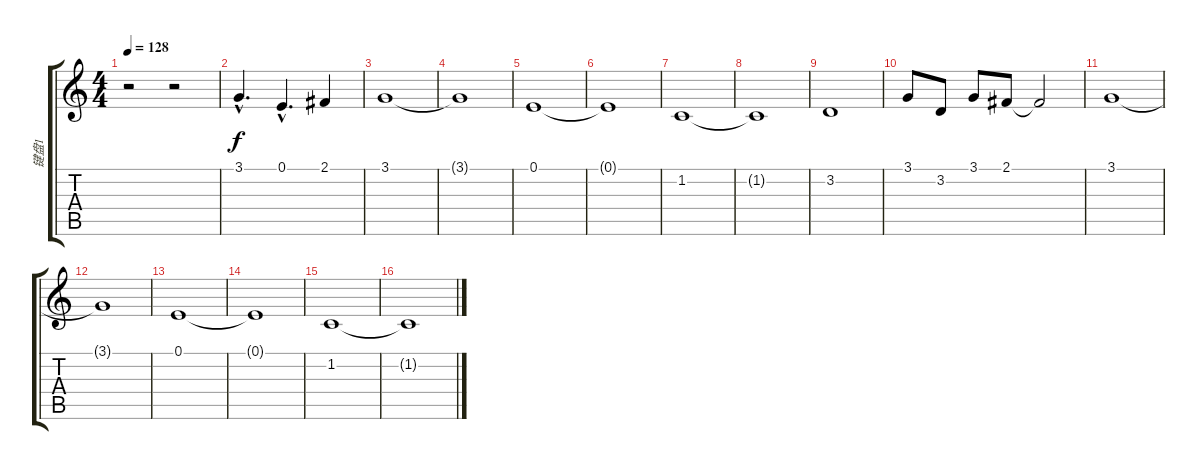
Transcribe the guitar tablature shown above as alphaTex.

\track ("键盘1" "键盘1") {instrument synthstrings1}
\staff {score tabs}
\tuning (E4 B3 G3 D3 A2 E2) {hide}
\ts (4 4)
\tempo 128
\clef g2
\ks c
r.2{dy f} r.2 |
3.1{hac}.4{d} 0.1{hac}.4{d} 2.1.4 |
3.1.1 |
3.1{t}.1 |
0.1.1 |
0.1{t}.1 |
1.2.1 |
1.2{t}.1 |
3.2.1 |
3.1.8 3.2.8 3.1.8 2.1.8 2.1{t}.2 |
3.1.1 |
3.1{t}.1 |
0.1.1 |
0.1{t}.1 |
1.2.1 |
1.2{t}.1
